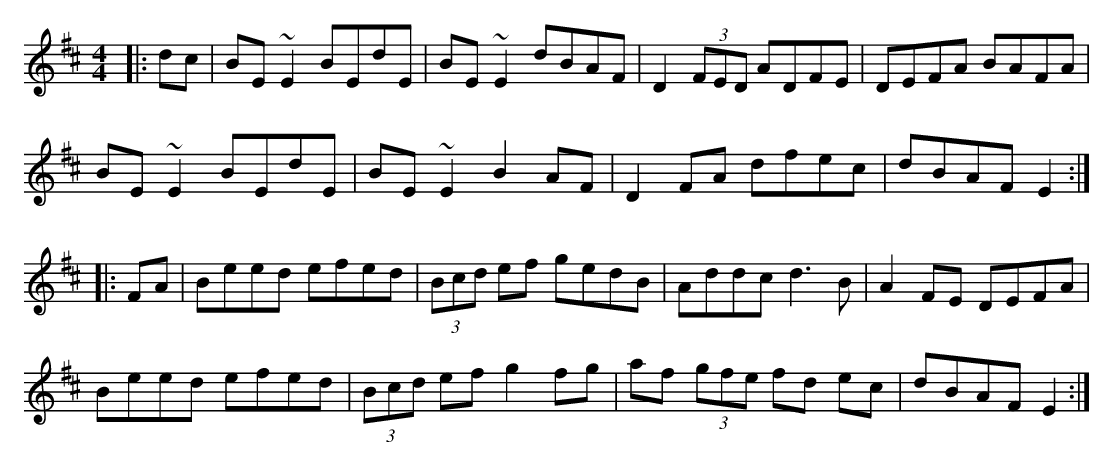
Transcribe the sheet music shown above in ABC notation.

X:1
M:4/4
K:Edor
|:dc| BE ~E2 BEdE| BE ~E2 dBAF| D2 (3FED ADFE| DEFA BAFA|
BE ~E2 BEdE| BE ~E2 B2 AF| D2 FA dfec| dBAF E2 :|
|:FA | Beed efed| (3Bcd ef gedB| Addc d3 B| A2 FE DEFA|
Beed efed| (3Bcd ef g2 fg| af (3gfe fd ec| dBAF E2 :|
